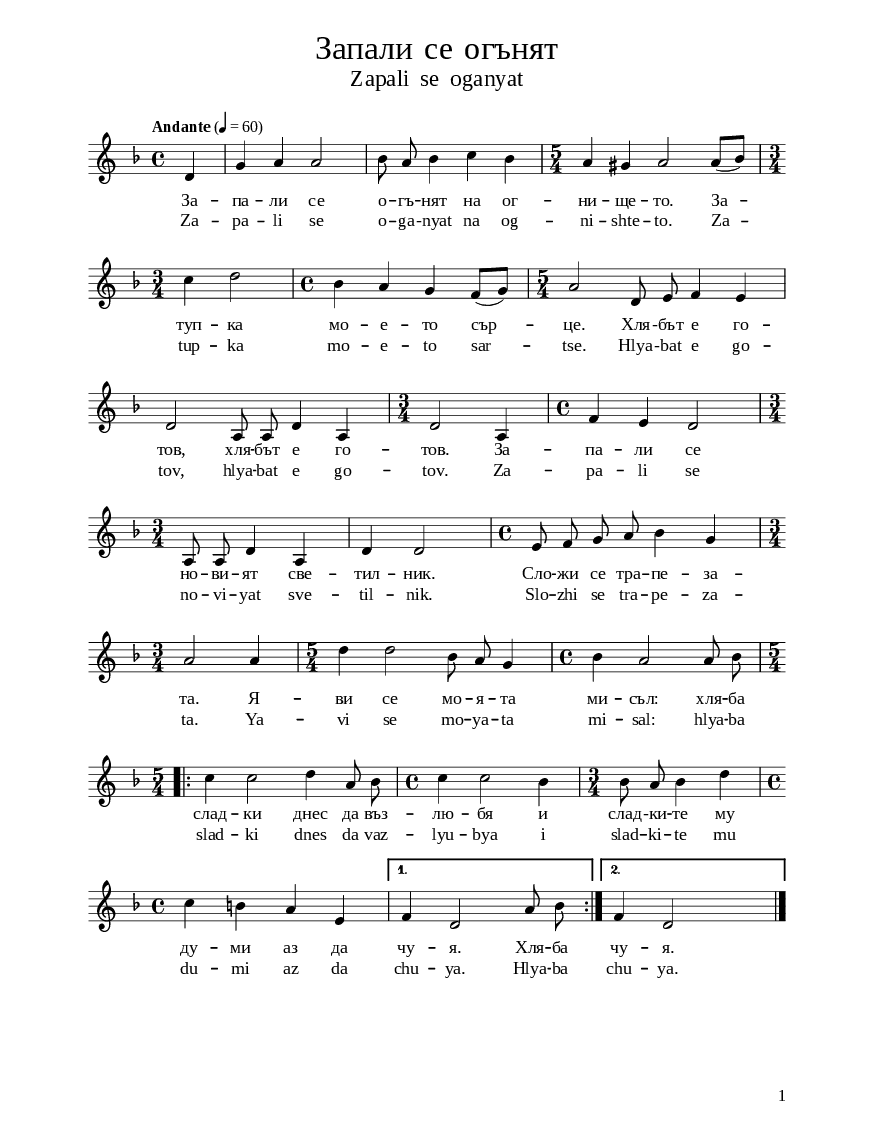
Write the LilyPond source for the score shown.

\version "2.20.0"

\paper {
  #(set-paper-size "a5")
}

\bookpart {
\paper {
  print-all-headers = ##t
  print-page-number = ##t
  print-first-page-number = ##t

  % put page numbers on the bottom
  oddHeaderMarkup = \markup ""
  evenHeaderMarkup = \markup ""
  oddFooterMarkup = \markup
    \fill-line {
      ""
      \on-the-fly #print-page-number-check-first \fromproperty #'page:page-number-string
    }
  evenFooterMarkup = \markup
    \fill-line {
      \on-the-fly #print-page-number-check-first \fromproperty #'page:page-number-string
      ""
    }

  left-margin = 1.5\cm
  right-margin = 1.5\cm
  top-margin = 1.6\cm
  bottom-margin = 1.2\cm
  ragged-bottom = ##t % do not spread the staves to fill the whole vertical space

  % change lyrics and titles font (affects notes also)
  fonts =
    #(make-pango-font-tree
     "Times New Roman"
     "DejaVu Sans"
     "DejaVu Sans Mono"
     (/ (* staff-height pt) 3.6))

  % change distance between staves
  system-system-spacing =
    #'((basic-distance . 12)
       (minimum-distance . 6)
       (padding . 1)
       (stretchability . 12))
}

\header {
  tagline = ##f
}

\score{
  \layout { 
    indent = 0.0\cm % remove first line indentation
    ragged-last = ##f % do not spread last line to fill the whole space
    \context {
      \Score
      \omit BarNumber %remove bar numbers
    } % context

    \context { % change staff size
      \Staff
      fontSize = #+0 % affects notes size only
      \override StaffSymbol #'staff-space = #(magstep -3)
      \override StaffSymbol #'thickness = #0.5
      \override BarLine #'hair-thickness = #1
      %\override StaffSymbol #'ledger-line-thickness = #'(0 . 0)
    }

    \context { % adjust space between staff and lyrics and between the two lyric lines
      \Lyrics
      \override VerticalAxisGroup.nonstaff-relatedstaff-spacing = #'((basic-distance . 4.5))
      \override VerticalAxisGroup.nonstaff-nonstaff-spacing = #'((minimum-distance . 2))
    }
  } % layout

   \new Voice \absolute  {
    \clef treble
    \key d \minor
    \time 4/4 
    \tempo \markup { % make tempo note smaller
      \concat { "Andante " \normal-text { "(" }
          \teeny \general-align #Y #DOWN \note #"4" #0.8
          \normal-text { " = 60)" }
      }
    }  
  
\autoBeamOff	
\partial 4
 
 d'4 | g'4 a' a'2 | bes'8 a' bes'4 c'' bes' | \time 5/4  a'4 gis' a'2 a'8 [( bes' )] \break |

\time 3/4  c''4 d''2 | \time 4/4  bes'4 a' g' f'8 [( g' )] | \time 5/4  a'2 d'8 e' f'4 e' \break | 
  
 \autoBeamOff d'2 a8 a d'4 a |  \time 3/4  d'2 a4 |  \time 4/4  f'4 e' d'2 \break |

 \time 3/4  a8 a d'4 a | d'4 d'2 | \time 4/4  e'8 f' g' a' bes'4 g' \break | 
  
  \time 3/4  a'2 a'4 |  \time 5/4  d''4 d''2 bes'8 a' g'4 | \time 4/4  bes'4 a'2 a'8 bes' \break |

\time 5/4  \repeat volta 2 { c''4 c''2 d''4 a'8 bes' | \time 4/4  c''4 c''2 bes'4 | \time 3/4  bes'8 a' bes'4 d'' \break |

\time 4/4  c''4 b' a' e' } \alternative { { | f'4 d'2 a'8 bes' | } {  f'4 d'2 s4 } } \bar "|."
  }
  
 \addlyrics {
  За -- па --
  ли се о -- гъ -- нят на ог -- ни -- ще -- то.
  За -- туп -- ка мо -- е -- то сър -- це. Хля --
  "-бът" е го -- тов, хля -- бът е го -- тов. За --
  па -- ли се но -- ви -- ят све -- тил -- ник.
  Сло -- жи се тра -- пе -- за -- та. Я -- ви се
  мо -- я -- та ми -- съл: хля -- ба слад -- ки
  днес да въз -- лю -- бя и слад -- "-ки" -- те му
  ду -- ми аз да чу -- я. Хля -- ба чу -- я.
  }

  \addlyrics {
  Za -- pa --
  li se o -- ga -- "-nyat" na og -- ni -- shte -- to.
  Za -- tup -- ka mo -- e -- to sar -- tse. Hlya --
  "-bat" e go -- tov, hlya -- bat e go -- tov. Za --
  pa -- li se no -- vi -- yat sve -- til -- nik.
  Slo -- zhi se tra -- pe -- za -- ta. Ya -- vi se
  mo -- ya -- ta mi -- sal: hlya -- ba slad -- ki
  dnes da vaz -- lyu -- bya i slad -- ki -- te mu
  du -- mi az da chu -- ya. Hlya -- ba chu -- ya.
  }
  
  \header {
    title = \markup \column \normal-text \fontsize #2.5 {
              \center-align
              \line { Запали се огънят }
              \vspace #-0.6
              \center-align
              \line \fontsize #-3 {Zapali se oganyat }
              \vspace #-0.8
              \center-align
              \line \fontsize #-3 { " " }
            }
  }
  
  
  
  \midi{}

} % score





\pageBreak

% include foreign translation(s) of the song
\version "2.20.0"

\markup \fill-line { \fontsize #6 "Das Feuer entzündete sich" }
\markup \null
\markup \null
\markup \fontsize #+2.5 {
    \hspace #10
    \override #'(baseline-skip . 2)
    
        \column {
     \line { " " }      
 \line { " "Das Feuer der Feuerstelle entzündete sich.  }

 \line { " "Mein Herz begann zu schlagen, das Brot ist bereit.  }

 \line { " "Das Brot ist bereit, der neue Leuchter wurde anzündet.  }

 \line { " "Der Tisch ist gedeckt, mein Gedanke ist erschienen.  }

 \line { " "Möge ich heute das wohlschmeckende Brot lieben   }

 \line { " "und seine süßen Worte hören.   }
      
       
    }
    
    
}
    


} % bookpart
